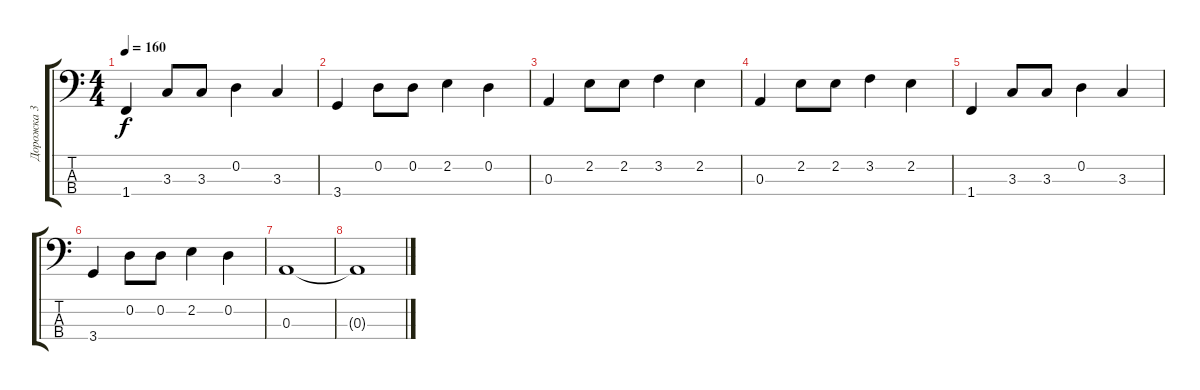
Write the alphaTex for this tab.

\track ("Дорожка 3" "Дорожка 3") {instrument electricbassfinger}
\staff {score tabs}
\tuning (G2 D2 A1 E1) {hide}
\ts (4 4)
\tempo 160
\clef f4
\ks c
1.4.4{dy f} 3.3.8 3.3.8 0.2.4 3.3.4 |
3.4.4 0.2.8 0.2.8 2.2.4 0.2.4 |
0.3.4 2.2.8 2.2.8 3.2.4 2.2.4 |
0.3.4 2.2.8 2.2.8 3.2.4 2.2.4 |
1.4.4 3.3.8 3.3.8 0.2.4 3.3.4 |
3.4.4 0.2.8 0.2.8 2.2.4 0.2.4 |
0.3.1 |
0.3{t}.1
